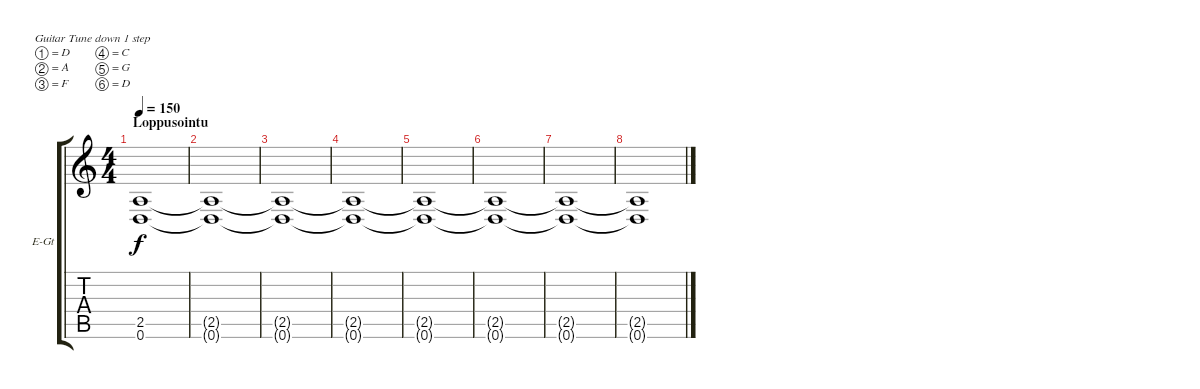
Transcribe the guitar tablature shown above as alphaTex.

\bracketExtendMode groupsimilarinstruments
\firstSystemTrackNameOrientation horizontal
\otherSystemsTrackNameOrientation horizontal
\track ("Kitara 1" "E-Gt") {instrument distortionguitar}
\staff {score tabs}
\tuning (D4 A3 F3 C3 G2 D2)
\ts (4 4)
\section ("" "Loppusointu")
\tempo 150
\clef g2
\ks c
(2.5 0.6).1{dy f} |
(2.5{t} 0.6{t}).1 |
(2.5{t} 0.6{t}).1 |
(2.5{t} 0.6{t}).1 |
(2.5{t} 0.6{t}).1 |
(2.5{t} 0.6{t}).1 |
(2.5{t} 0.6{t}).1 |
(2.5{t} 0.6{t}).1
